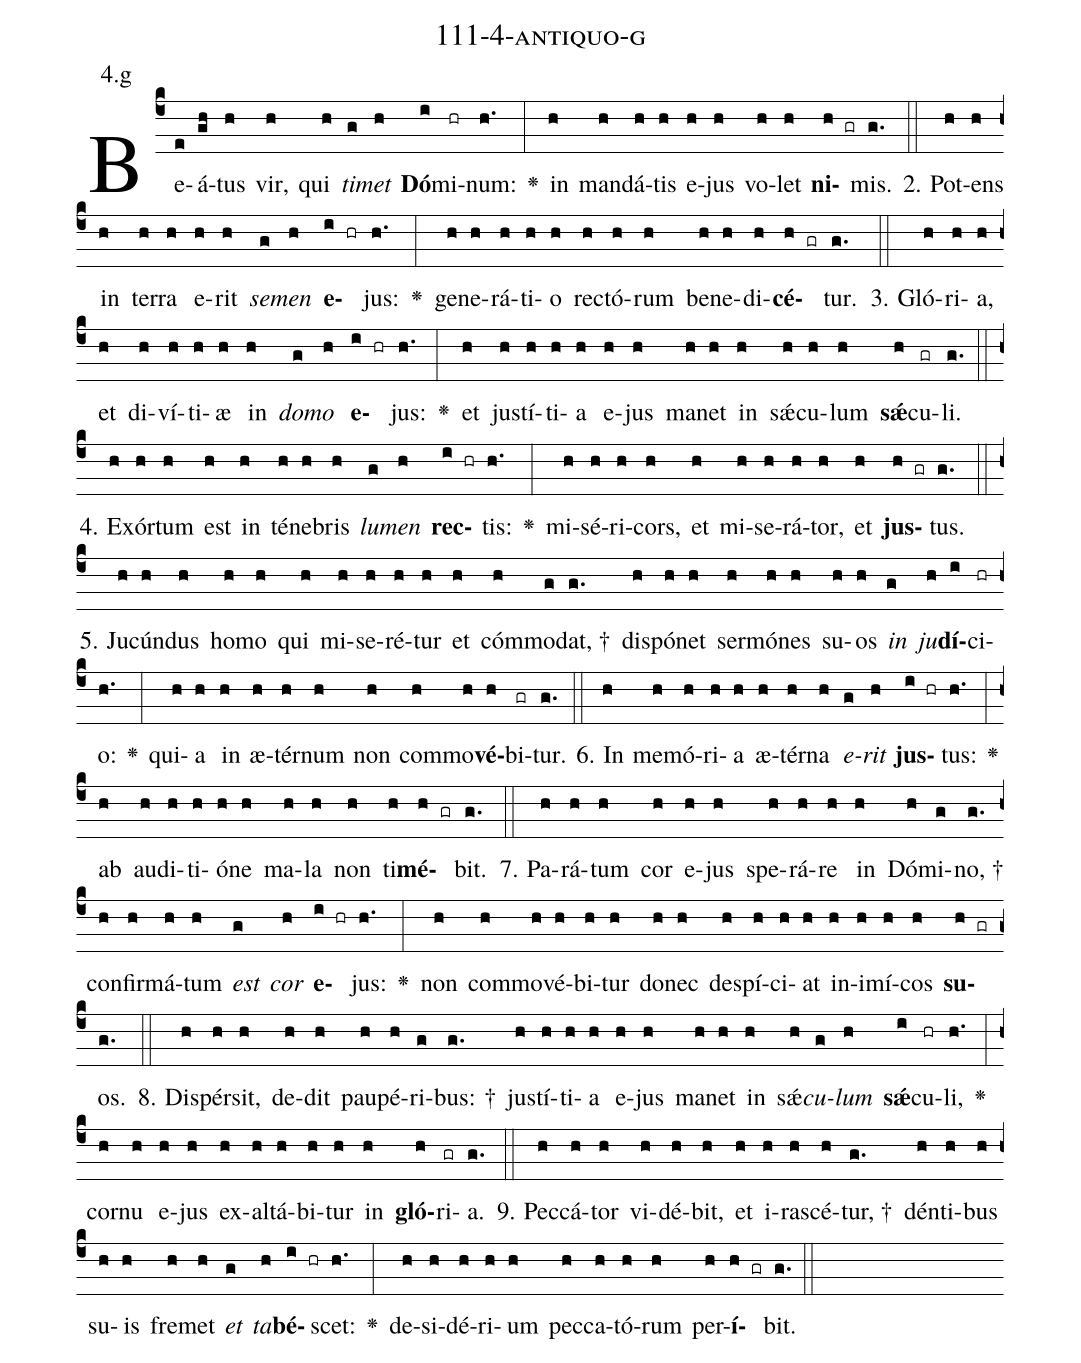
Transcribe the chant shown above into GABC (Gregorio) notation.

name: 111-4-antiquo-g;
annotation: 4.g;
%%
(c4)Be(e)á(gh)tus(h) vir,(h) qui(h) <i>ti</i>(g)<i>met</i>(h) <b>Dó</b>(i)mi(hr)num:(h.) <v>\greheightstar</v>(:) in(h) man(h)dá(h)tis(h) e(h)jus(h) vo(h)let(h) <b>ni</b>(h gr)mis.(g.) (::)
2. Pot(h)ens(h) in(h) ter(h)ra(h) e(h)rit(h) <i>se</i>(g)<i>men</i>(h) <b>e</b>(i hr)jus:(h.) <v>\greheightstar</v>(:) ge(h)ne(h)rá(h)ti(h)o(h) rec(h)tó(h)rum(h) be(h)ne(h)di(h)<b>cé</b>(h gr)tur.(g.) (::)
3. Gló(h)ri(h)a,(h) et(h) di(h)ví(h)ti(h)æ(h) in(h) <i>do</i>(g)<i>mo</i>(h) <b>e</b>(i hr)jus:(h.) <v>\greheightstar</v>(:) et(h) jus(h)tí(h)ti(h)a(h) e(h)jus(h) ma(h)net(h) in(h) sǽ(h)cu(h)lum(h) <b>sǽ</b>(h)cu(gr)li.(g.) (::)
4. Ex(h)ór(h)tum(h) est(h) in(h) té(h)ne(h)bris(h) <i>lu</i>(g)<i>men</i>(h) <b>rec</b>(i hr)tis:(h.) <v>\greheightstar</v>(:) mi(h)sé(h)ri(h)cors,(h) et(h) mi(h)se(h)rá(h)tor,(h) et(h) <b>jus</b>(h gr)tus.(g.) (::)
5. Ju(h)cún(h)dus(h) ho(h)mo(h) qui(h) mi(h)se(h)ré(h)tur(h) et(h) cóm(h)mo(g)dat, †(g.) dis(h)pó(h)net(h) ser(h)mó(h)nes(h) su(h)os(h) <i>in</i>(g) <i>ju</i>(h)<b>dí</b>(i)ci(hr)o:(h.) <v>\greheightstar</v>(:) qui(h)a(h) in(h) æ(h)tér(h)num(h) non(h) com(h)mo(h)<b>vé</b>(h)bi(gr)tur.(g.) (::)
6. In(h) me(h)mó(h)ri(h)a(h) æ(h)tér(h)na(h) <i>e</i>(g)<i>rit</i>(h) <b>jus</b>(i hr)tus:(h.) <v>\greheightstar</v>(:) ab(h) au(h)di(h)ti(h)ó(h)ne(h) ma(h)la(h) non(h) ti(h)<b>mé</b>(h gr)bit.(g.) (::)
7. Pa(h)rá(h)tum(h) cor(h) e(h)jus(h) spe(h)rá(h)re(h) in(h) Dó(h)mi(g)no, †(g.) con(h)fir(h)má(h)tum(h) <i>est</i>(g) <i>cor</i>(h) <b>e</b>(i hr)jus:(h.) <v>\greheightstar</v>(:) non(h) com(h)mo(h)vé(h)bi(h)tur(h) do(h)nec(h) de(h)spí(h)ci(h)at(h) in(h)i(h)mí(h)cos(h) <b>su</b>(h gr)os.(g.) (::)
8. Di(h)spér(h)sit,(h) de(h)dit(h) pau(h)pé(h)ri(g)bus: †(g.) jus(h)tí(h)ti(h)a(h) e(h)jus(h) ma(h)net(h) in(h) sǽ(h)<i>cu</i>(g)<i>lum</i>(h) <b>sǽ</b>(i)cu(hr)li,(h.) <v>\greheightstar</v>(:) cor(h)nu(h) e(h)jus(h) ex(h)al(h)tá(h)bi(h)tur(h) in(h) <b>gló</b>(h)ri(gr)a.(g.) (::)
9. Pec(h)cá(h)tor(h) vi(h)dé(h)bit,(h) et(h) i(h)ra(h)scé(h)tur, †(g.) dén(h)ti(h)bus(h) su(h)is(h) fre(h)met(h) <i>et</i>(g) <i>ta</i>(h)<b>bé</b>(i hr)scet:(h.) <v>\greheightstar</v>(:) de(h)si(h)dé(h)ri(h)um(h) pec(h)ca(h)tó(h)rum(h) per(h)<b>í</b>(h gr)bit.(g.) (::)
